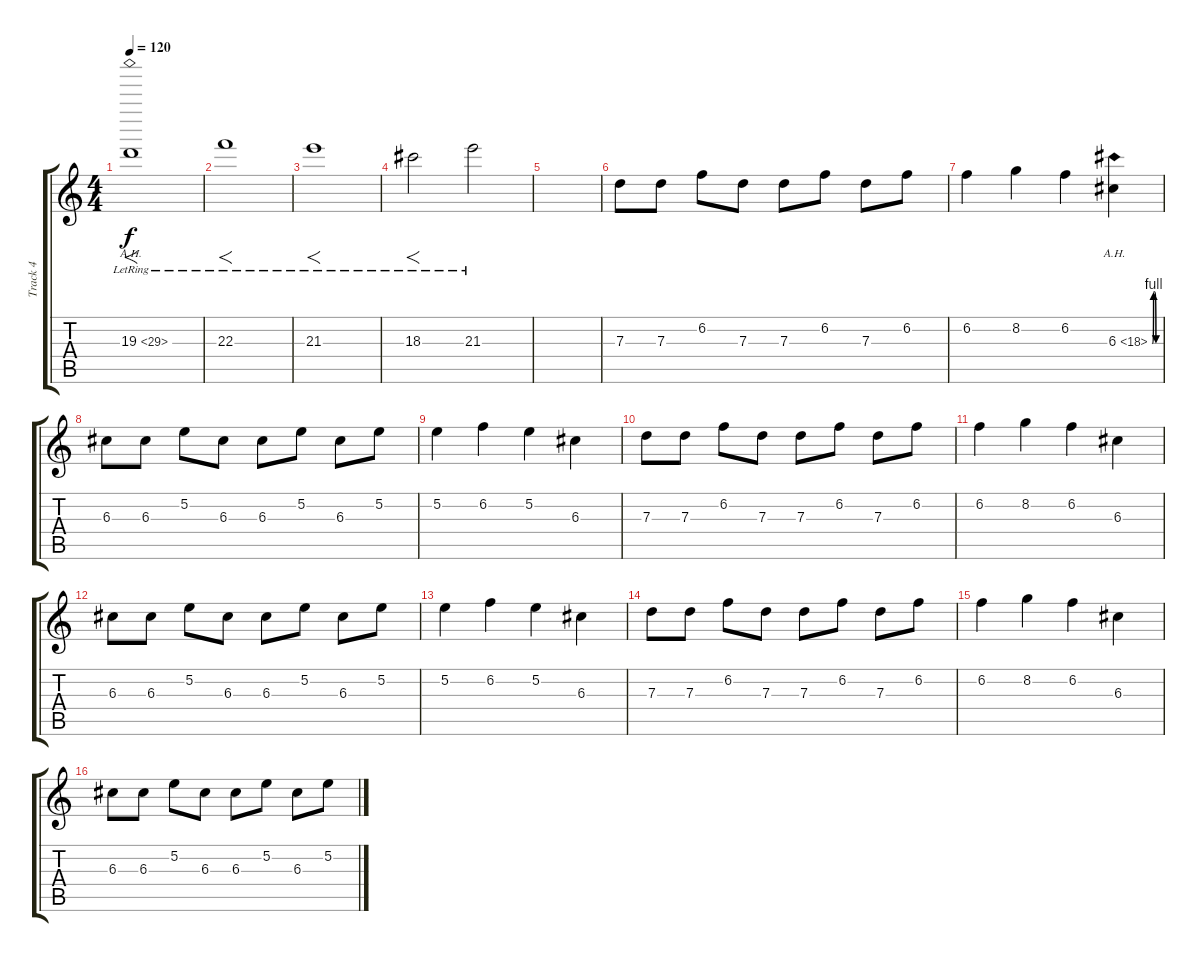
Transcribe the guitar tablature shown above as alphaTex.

\track ("Track 4" "Track 4") {instrument distortionguitar}
\staff {score tabs}
\tuning (E4 B3 G3 D3 A2 E2) {hide}
\ts (4 4)
\tempo 120
\clef g2
\ks c
19.3{ah 10 lr}.1{f dy f} |
22.3{lr}.1{f} |
21.3{lr}.1{f} |
18.3{lr}.2{f} 21.3{lr}.2 |
|
7.3.8 7.3.8 6.2.8 7.3.8 7.3.8 6.2.8 7.3.8 6.2.8 |
6.2.4 8.2.4 6.2.4 6.3{be (custom 0 0 10 4 20 4 30 0 60 0) ah 12}.4 |
6.3.8 6.3.8 5.2.8 6.3.8 6.3.8 5.2.8 6.3.8 5.2.8 |
5.2.4 6.2.4 5.2.4 6.3.4 |
7.3.8 7.3.8 6.2.8 7.3.8 7.3.8 6.2.8 7.3.8 6.2.8 |
6.2.4 8.2.4 6.2.4 6.3.4 |
6.3.8 6.3.8 5.2.8 6.3.8 6.3.8 5.2.8 6.3.8 5.2.8 |
5.2.4 6.2.4 5.2.4 6.3.4 |
7.3.8 7.3.8 6.2.8 7.3.8 7.3.8 6.2.8 7.3.8 6.2.8 |
6.2.4 8.2.4 6.2.4 6.3.4 |
6.3.8 6.3.8 5.2.8 6.3.8 6.3.8 5.2.8 6.3.8 5.2.8
